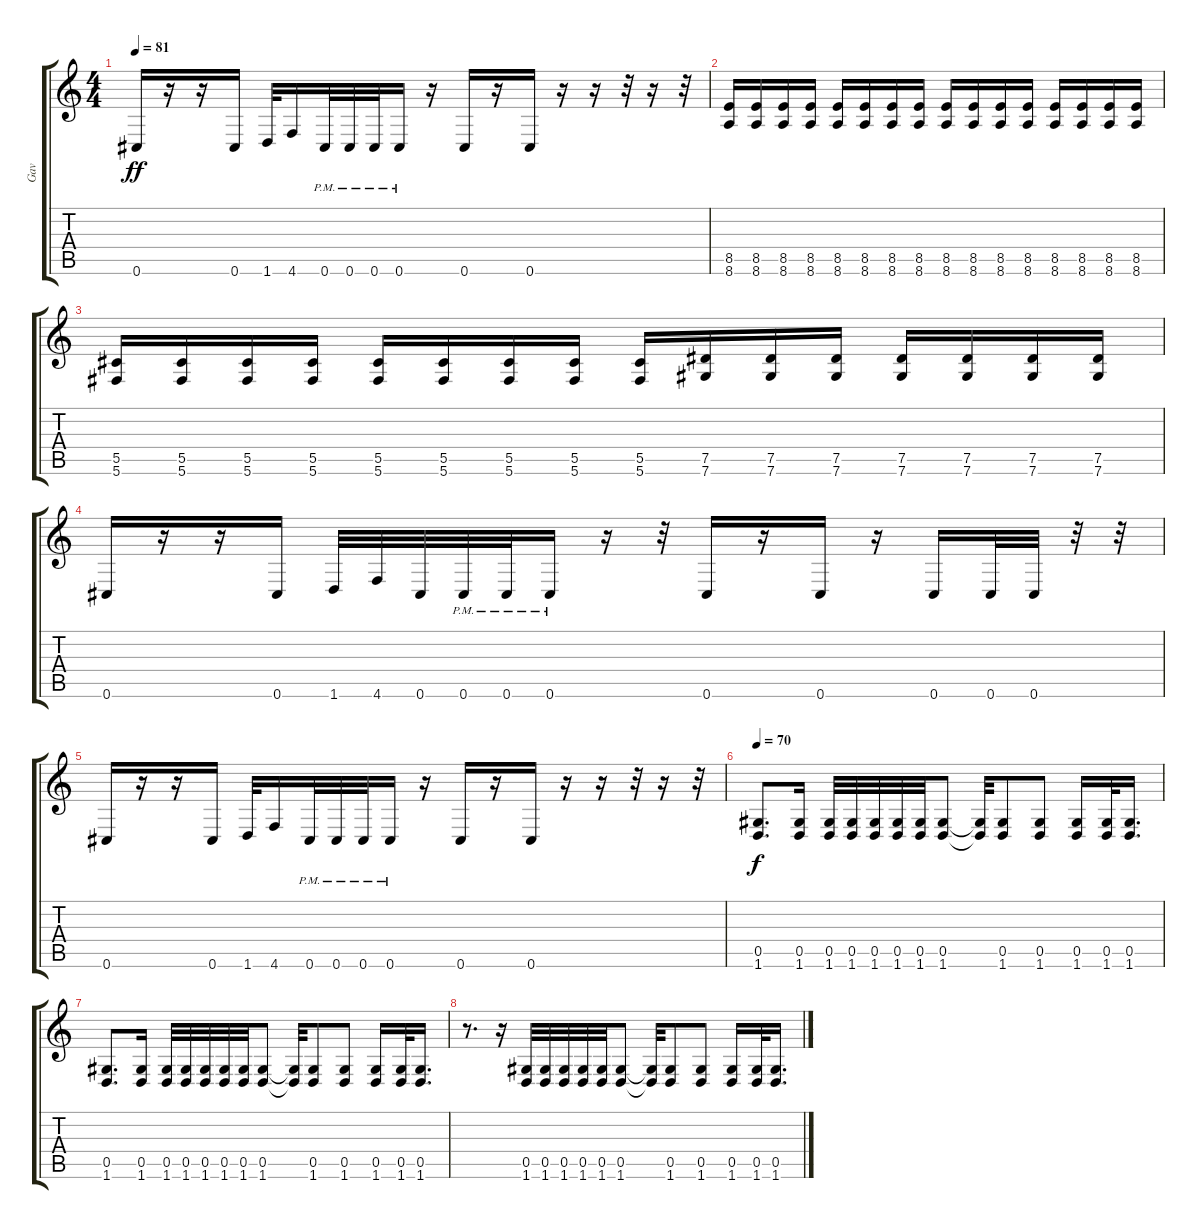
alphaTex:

\track ("Gav" "Gav") {instrument distortionguitar}
\staff {score tabs}
\tuning (Eb4 Bb3 Gb3 Db3 Ab2 Db2) {hide}
\ts (4 4)
\tempo 81
\clef g2
\ks c
0.6.16{dy ff} r.16 r.16 0.6.16 1.6.32 4.6.16 0.6{pm}.32 0.6{pm}.32 0.6{pm}.32 0.6{pm}.16 r.16 0.6.16 r.16 0.6.16 r.16 r.16 r.32 r.16 r.32 |
(8.5 8.6).16 (8.5 8.6).16 (8.5 8.6).16 (8.5 8.6).16 (8.5 8.6).16 (8.5 8.6).16 (8.5 8.6).16 (8.5 8.6).16 (8.5 8.6).16 (8.5 8.6).16 (8.5 8.6).16 (8.5 8.6).16 (8.5 8.6).16 (8.5 8.6).16 (8.5 8.6).16 (8.5 8.6).16 |
(5.5 5.6).16 (5.5 5.6).16 (5.5 5.6).16 (5.5 5.6).16 (5.5 5.6).16 (5.5 5.6).16 (5.5 5.6).16 (5.5 5.6).16 (5.5 5.6).16 (7.5 7.6).16 (7.5 7.6).16 (7.5 7.6).16 (7.5 7.6).16 (7.5 7.6).16 (7.5 7.6).16 (7.5 7.6).16 |
0.6.16 r.16 r.16 0.6.16 1.6.32 4.6.32 0.6.32 0.6{pm}.32 0.6{pm}.32 0.6{pm}.16 r.16 r.32 0.6.16 r.16 0.6.16 r.16 0.6.16 0.6.32 0.6.32 r.32 r.32 |
0.6.16 r.16 r.16 0.6.16 1.6.32 4.6.16 0.6{pm}.32 0.6{pm}.32 0.6{pm}.32 0.6{pm}.16 r.16 0.6.16 r.16 0.6.16 r.16 r.16 r.32 r.16 r.32 |
\tempo 70
(0.5 1.6).8{d dy f} (0.5 1.6).16 (0.5 1.6).32 (0.5 1.6).32 (0.5 1.6).32 (0.5 1.6).32 (0.5 1.6).32 (0.5 1.6).8 (0.5{t} 1.6{t}).32 (0.5 1.6).8 (0.5 1.6).8 (0.5 1.6).16 (0.5 1.6).32 (0.5 1.6).16{d} |
(0.5 1.6).8{d} (0.5 1.6).16 (0.5 1.6).32 (0.5 1.6).32 (0.5 1.6).32 (0.5 1.6).32 (0.5 1.6).32 (0.5 1.6).8 (0.5{t} 1.6{t}).32 (0.5 1.6).8 (0.5 1.6).8 (0.5 1.6).16 (0.5 1.6).32 (0.5 1.6).16{d} |
r.8{d} r.16 (0.5 1.6).32 (0.5 1.6).32 (0.5 1.6).32 (0.5 1.6).32 (0.5 1.6).32 (0.5 1.6).8 (0.5{t} 1.6{t}).32 (0.5 1.6).8 (0.5 1.6).8 (0.5 1.6).16 (0.5 1.6).32 (0.5 1.6).16{d}
